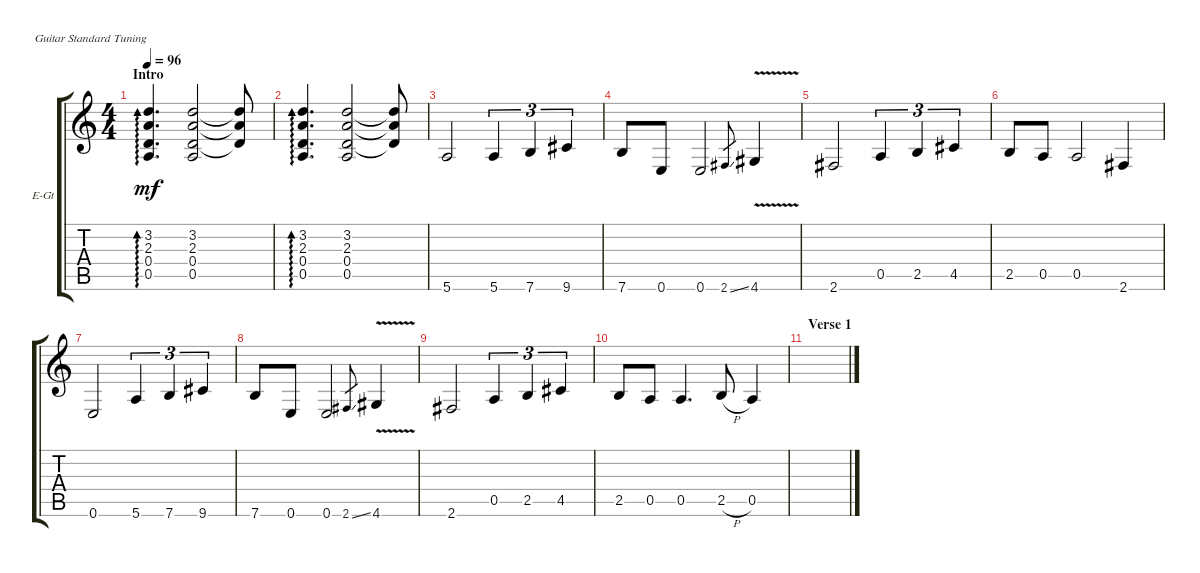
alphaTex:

\defaultSystemsLayout 4
\bracketExtendMode groupsimilarinstruments
\firstSystemTrackNameOrientation horizontal
\otherSystemsTrackNameOrientation horizontal
\track ("Richie" "E-Gt") {instrument distortionguitar}
\staff {score tabs}
\tuning (E4 B3 G3 D3 A2 E2)
\ts (4 4)
\section ("" "Intro")
\tempo 96
\clef g2
\ks c
(0.5 0.4 2.3 3.2).4{d ad 0 dy mf instrument distortionguitar} (0.4 2.3 3.2 0.5).2 (0.4{t} 2.3{t} 3.2{t}).8 |
(0.5 0.4 2.3 3.2).4{d ad 0} (0.4 2.3 3.2 0.5).2 (0.4{t} 2.3{t} 3.2{t}).8 |
5.6.2 5.6.4{tu (3 2)} 7.6.4{tu (3 2)} 9.6.4{tu (3 2)} |
7.6.8 0.6.8 0.6.2 2.6{ss}.8{gr} 4.6{v}.4 |
2.6.2 0.5.4{tu (3 2)} 2.5.4{tu (3 2)} 4.5.4{tu (3 2)} |
2.5.8 0.5.8 0.5.2 2.6.4 |
0.6.2 5.6.4{tu (3 2)} 7.6.4{tu (3 2)} 9.6.4{tu (3 2)} |
7.6.8 0.6.8 0.6.2 2.6{ss}.8{gr} 4.6{v}.4 |
2.6.2 0.5.4{tu (3 2)} 2.5.4{tu (3 2)} 4.5.4{tu (3 2)} |
2.5.8 0.5.8 0.5.4{d} 2.5{h}.8 0.5.4 |
\section ("" "Verse 1")
